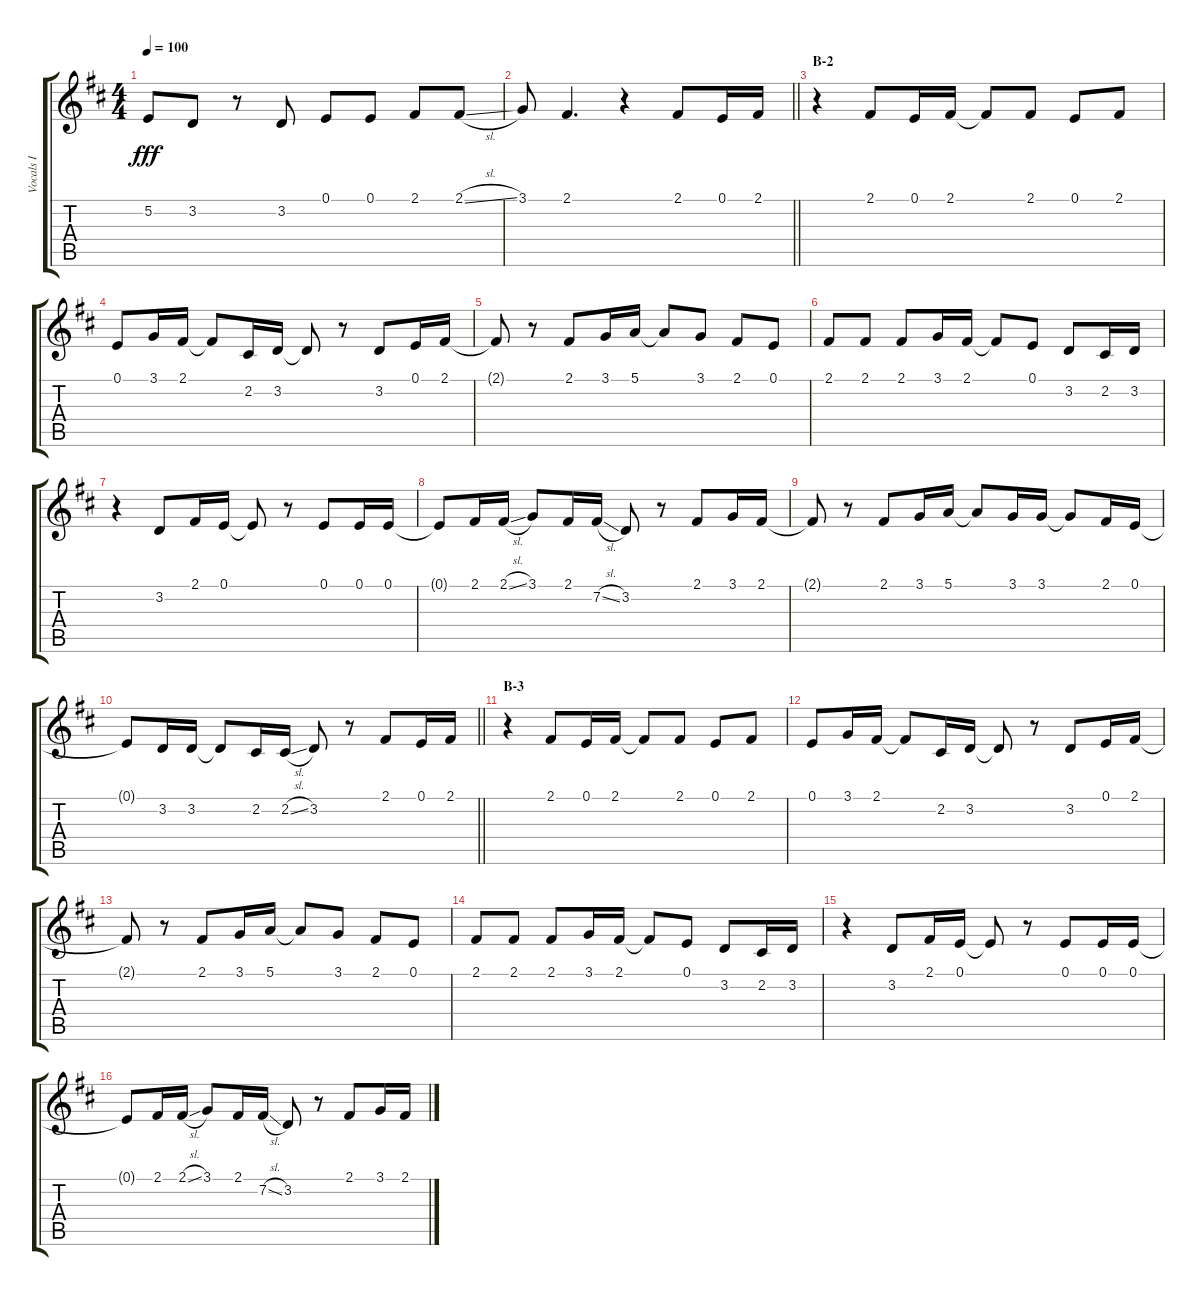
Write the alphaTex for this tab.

\track ("Vocals I" "Vocals I") {instrument voiceoohs}
\staff {score tabs}
\tuning (E4 B3 G3 D3 A2 E2) {hide}
\ts (4 4)
\tempo 100
\clef g2
\ks d
5.2.8{dy fff} 3.2.8 r.8 3.2.8 0.1.8 0.1.8 2.1.8 2.1{sl}.8 |
\barLineRight lightlight
3.1.8 2.1.4{d} r.4 2.1.8 0.1.16 2.1.16 |
\section ("" "B-2")
r.4 2.1.8 0.1.16 2.1.16 2.1{t}.8 2.1.8 0.1.8 2.1.8 |
0.1.8 3.1.16 2.1.16 2.1{t}.8 2.2.16 3.2.16 3.2{t}.8 r.8 3.2.8 0.1.16 2.1.16 |
2.1{t}.8 r.8 2.1.8 3.1.16 5.1.16 5.1{t}.8 3.1.8 2.1.8 0.1.8 |
2.1.8 2.1.8 2.1.8 3.1.16 2.1.16 2.1{t}.8 0.1.8 3.2.8 2.2.16 3.2.16 |
r.4 3.2.8 2.1.16 0.1.16 0.1{t}.8 r.8 0.1.8 0.1.16 0.1.16 |
0.1{t}.8 2.1.16 2.1{sl}.16 3.1.8 2.1.16 7.2{sl}.16 3.2.8 r.8 2.1.8 3.1.16 2.1.16 |
2.1{t}.8 r.8 2.1.8 3.1.16 5.1.16 5.1{t}.8 3.1.16 3.1.16 3.1{t}.8 2.1.16 0.1.16 |
\barLineRight lightlight
0.1{t}.8 3.2.16 3.2.16 3.2{t}.8 2.2.16 2.2{sl}.16 3.2.8 r.8 2.1.8 0.1.16 2.1.16 |
\section ("" "B-3")
r.4 2.1.8 0.1.16 2.1.16 2.1{t}.8 2.1.8 0.1.8 2.1.8 |
0.1.8 3.1.16 2.1.16 2.1{t}.8 2.2.16 3.2.16 3.2{t}.8 r.8 3.2.8 0.1.16 2.1.16 |
2.1{t}.8 r.8 2.1.8 3.1.16 5.1.16 5.1{t}.8 3.1.8 2.1.8 0.1.8 |
2.1.8 2.1.8 2.1.8 3.1.16 2.1.16 2.1{t}.8 0.1.8 3.2.8 2.2.16 3.2.16 |
r.4 3.2.8 2.1.16 0.1.16 0.1{t}.8 r.8 0.1.8 0.1.16 0.1.16 |
0.1{t}.8 2.1.16 2.1{sl}.16 3.1.8 2.1.16 7.2{sl}.16 3.2.8 r.8 2.1.8 3.1.16 2.1.16
